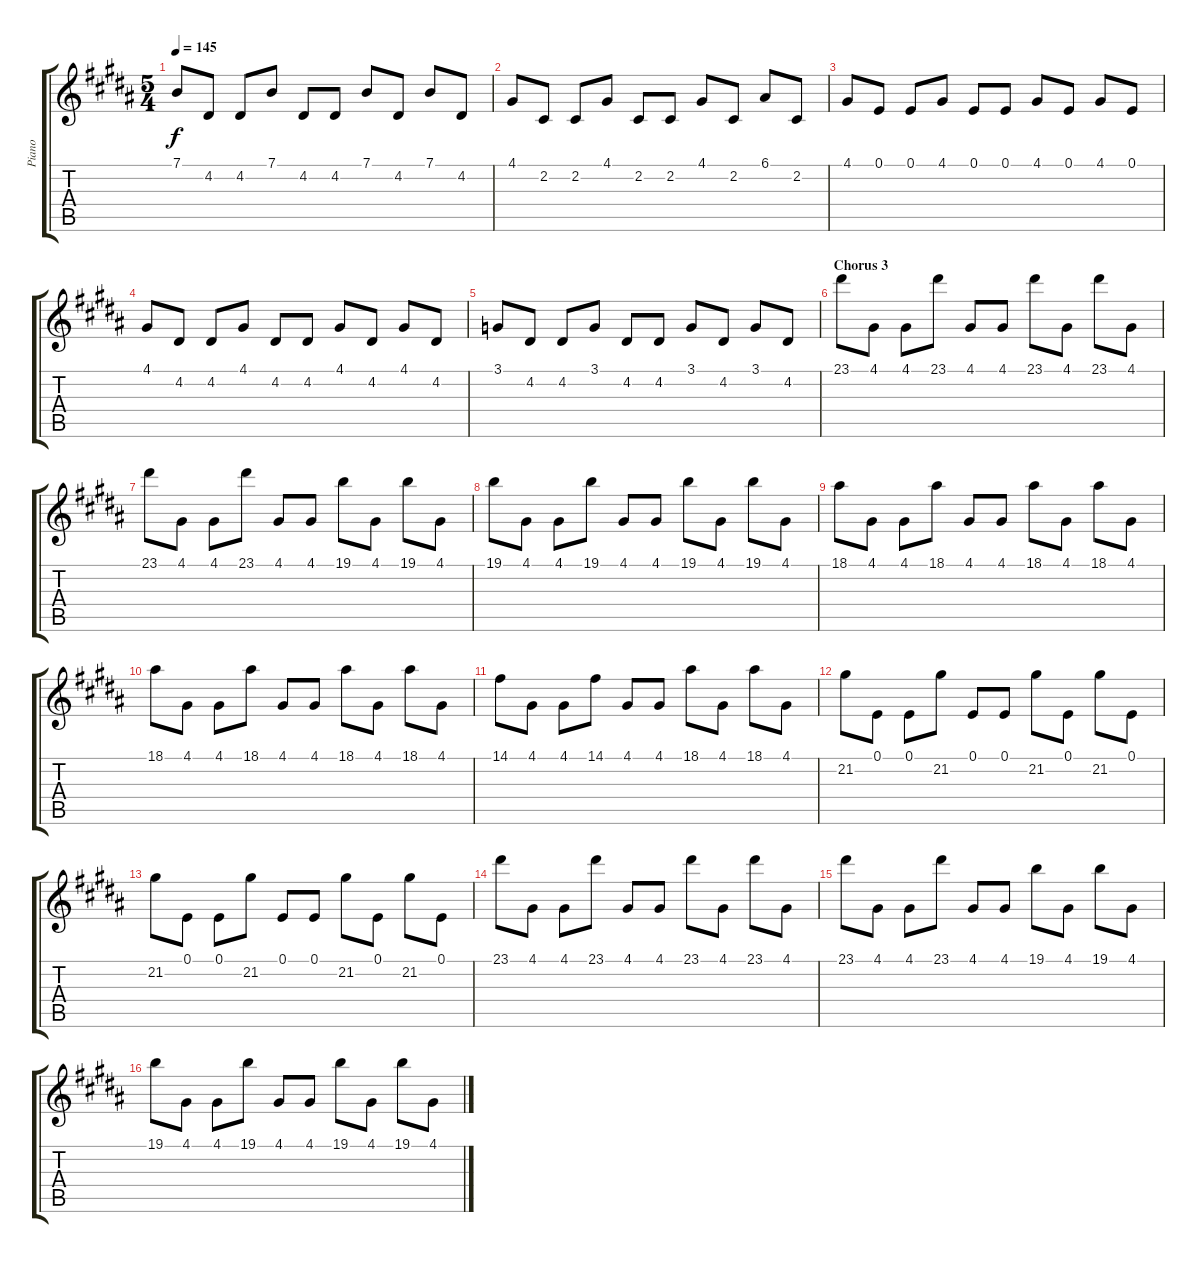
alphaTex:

\track ("Piano" "Piano") {instrument electricpiano1}
\staff {score tabs}
\tuning (E4 B3 G3 D3 A2 E2) {hide}
\ts (5 4)
\tempo 145
\clef g2
\ks b
7.1.8{dy f} 4.2.8 4.2.8 7.1.8 4.2.8 4.2.8 7.1.8 4.2.8 7.1.8 4.2.8 |
4.1.8 2.2.8 2.2.8 4.1.8 2.2.8 2.2.8 4.1.8 2.2.8 6.1.8 2.2.8 |
4.1.8 0.1.8 0.1.8 4.1.8 0.1.8 0.1.8 4.1.8 0.1.8 4.1.8 0.1.8 |
4.1.8 4.2.8 4.2.8 4.1.8 4.2.8 4.2.8 4.1.8 4.2.8 4.1.8 4.2.8 |
3.1.8 4.2.8 4.2.8 3.1.8 4.2.8 4.2.8 3.1.8 4.2.8 3.1.8 4.2.8 |
\section ("" "Chorus 3")
23.1.8{volume 13} 4.1.8 4.1.8 23.1.8 4.1.8 4.1.8 23.1.8 4.1.8 23.1.8 4.1.8 |
23.1.8 4.1.8 4.1.8 23.1.8 4.1.8 4.1.8 19.1.8 4.1.8 19.1.8 4.1.8 |
19.1.8 4.1.8 4.1.8 19.1.8 4.1.8 4.1.8 19.1.8 4.1.8 19.1.8 4.1.8 |
18.1.8 4.1.8 4.1.8 18.1.8 4.1.8 4.1.8 18.1.8 4.1.8 18.1.8 4.1.8 |
18.1.8 4.1.8 4.1.8 18.1.8 4.1.8 4.1.8 18.1.8 4.1.8 18.1.8 4.1.8 |
14.1.8 4.1.8 4.1.8 14.1.8 4.1.8 4.1.8 18.1.8 4.1.8 18.1.8 4.1.8 |
21.2.8 0.1.8 0.1.8 21.2.8 0.1.8 0.1.8 21.2.8 0.1.8 21.2.8 0.1.8 |
21.2.8 0.1.8 0.1.8 21.2.8 0.1.8 0.1.8 21.2.8 0.1.8 21.2.8 0.1.8 |
23.1.8 4.1.8 4.1.8 23.1.8 4.1.8 4.1.8 23.1.8 4.1.8 23.1.8 4.1.8 |
23.1.8 4.1.8 4.1.8 23.1.8 4.1.8 4.1.8 19.1.8 4.1.8 19.1.8 4.1.8 |
19.1.8 4.1.8 4.1.8 19.1.8 4.1.8 4.1.8 19.1.8 4.1.8 19.1.8 4.1.8
